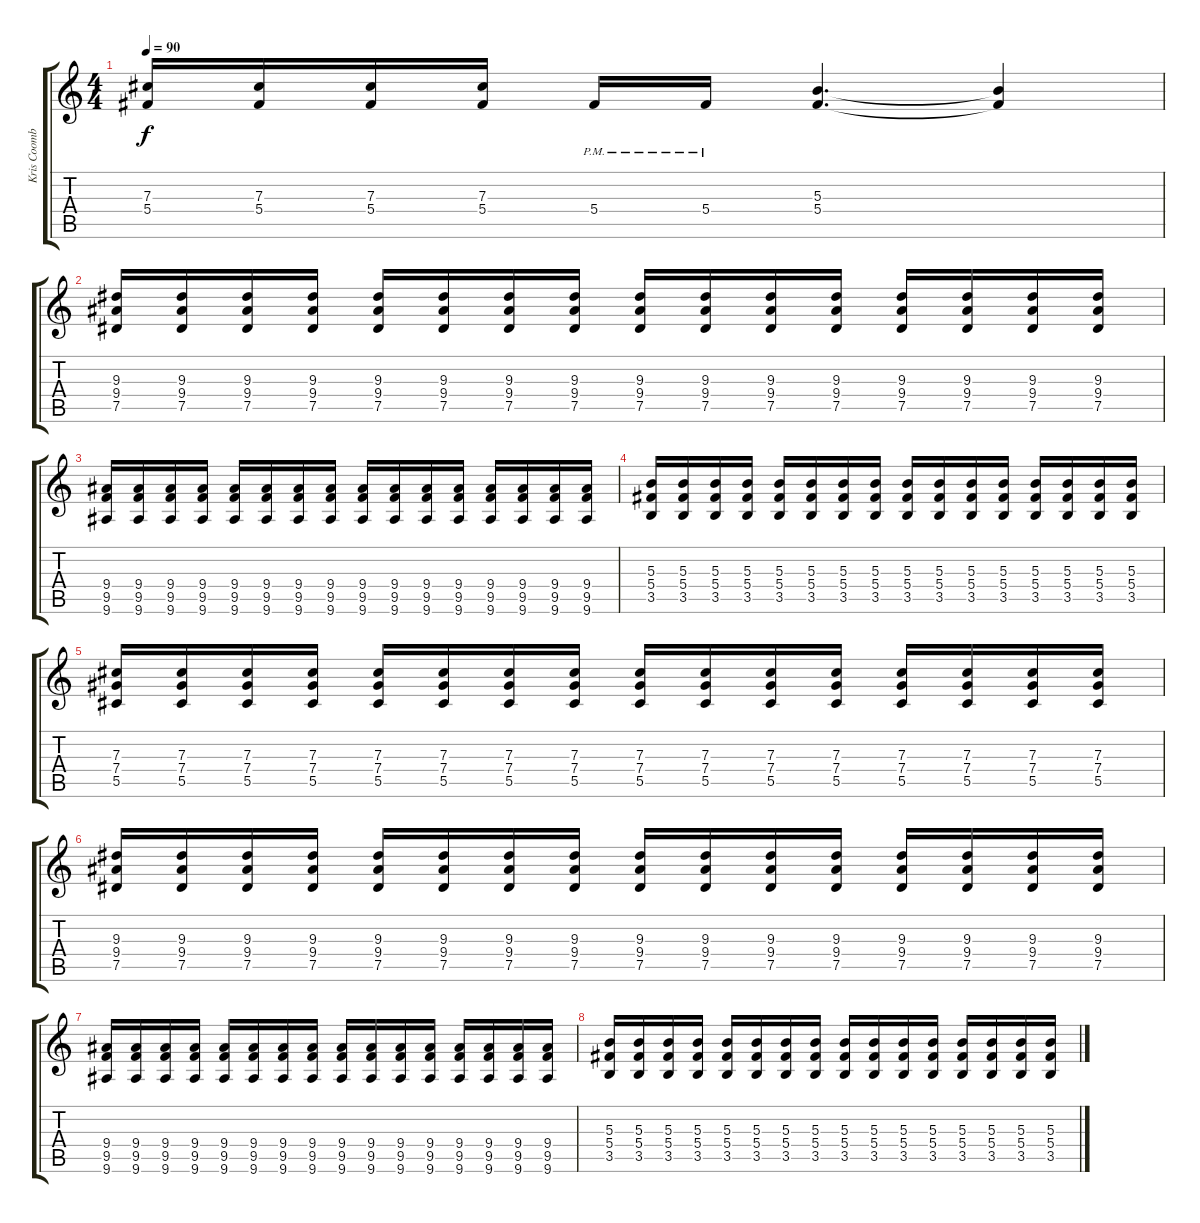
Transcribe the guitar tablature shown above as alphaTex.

\track ("Kris Coombs" "Kris Coomb") {instrument distortionguitar}
\staff {score tabs}
\tuning (Eb4 Bb3 Gb3 Db3 Ab2 Db2) {hide}
\ts (4 4)
\tempo 90
\clef g2
\ks c
(7.3 5.4).16{dy f} (7.3 5.4).16 (7.3 5.4).16 (7.3 5.4).16 5.4{pm}.16 5.4{pm}.16 (5.3 5.4).4{d} (5.3{t} 5.4{t}).4 |
(9.3 9.4 7.5).16 (9.3 9.4 7.5).16 (9.3 9.4 7.5).16 (9.3 9.4 7.5).16 (9.3 9.4 7.5).16 (9.3 9.4 7.5).16 (9.3 9.4 7.5).16 (9.3 9.4 7.5).16 (9.3 9.4 7.5).16 (9.3 9.4 7.5).16 (9.3 9.4 7.5).16 (9.3 9.4 7.5).16 (9.3 9.4 7.5).16 (9.3 9.4 7.5).16 (9.3 9.4 7.5).16 (9.3 9.4 7.5).16 |
(9.4 9.5 9.6).16 (9.4 9.5 9.6).16 (9.4 9.5 9.6).16 (9.4 9.5 9.6).16 (9.4 9.5 9.6).16 (9.4 9.5 9.6).16 (9.4 9.5 9.6).16 (9.4 9.5 9.6).16 (9.4 9.5 9.6).16 (9.4 9.5 9.6).16 (9.4 9.5 9.6).16 (9.4 9.5 9.6).16 (9.4 9.5 9.6).16 (9.4 9.5 9.6).16 (9.4 9.5 9.6).16 (9.4 9.5 9.6).16 |
(5.3 5.4 3.5).16 (5.3 5.4 3.5).16 (5.3 5.4 3.5).16 (5.3 5.4 3.5).16 (5.3 5.4 3.5).16 (5.3 5.4 3.5).16 (5.3 5.4 3.5).16 (5.3 5.4 3.5).16 (5.3 5.4 3.5).16 (5.3 5.4 3.5).16 (5.3 5.4 3.5).16 (5.3 5.4 3.5).16 (5.3 5.4 3.5).16 (5.3 5.4 3.5).16 (5.3 5.4 3.5).16 (5.3 5.4 3.5).16 |
(7.3 7.4 5.5).16 (7.3 7.4 5.5).16 (7.3 7.4 5.5).16 (7.3 7.4 5.5).16 (7.3 7.4 5.5).16 (7.3 7.4 5.5).16 (7.3 7.4 5.5).16 (7.3 7.4 5.5).16 (7.3 7.4 5.5).16 (7.3 7.4 5.5).16 (7.3 7.4 5.5).16 (7.3 7.4 5.5).16 (7.3 7.4 5.5).16 (7.3 7.4 5.5).16 (7.3 7.4 5.5).16 (7.3 7.4 5.5).16 |
(9.3 9.4 7.5).16 (9.3 9.4 7.5).16 (9.3 9.4 7.5).16 (9.3 9.4 7.5).16 (9.3 9.4 7.5).16 (9.3 9.4 7.5).16 (9.3 9.4 7.5).16 (9.3 9.4 7.5).16 (9.3 9.4 7.5).16 (9.3 9.4 7.5).16 (9.3 9.4 7.5).16 (9.3 9.4 7.5).16 (9.3 9.4 7.5).16 (9.3 9.4 7.5).16 (9.3 9.4 7.5).16 (9.3 9.4 7.5).16 |
(9.4 9.5 9.6).16 (9.4 9.5 9.6).16 (9.4 9.5 9.6).16 (9.4 9.5 9.6).16 (9.4 9.5 9.6).16 (9.4 9.5 9.6).16 (9.4 9.5 9.6).16 (9.4 9.5 9.6).16 (9.4 9.5 9.6).16 (9.4 9.5 9.6).16 (9.4 9.5 9.6).16 (9.4 9.5 9.6).16 (9.4 9.5 9.6).16 (9.4 9.5 9.6).16 (9.4 9.5 9.6).16 (9.4 9.5 9.6).16 |
(5.3 5.4 3.5).16 (5.3 5.4 3.5).16 (5.3 5.4 3.5).16 (5.3 5.4 3.5).16 (5.3 5.4 3.5).16 (5.3 5.4 3.5).16 (5.3 5.4 3.5).16 (5.3 5.4 3.5).16 (5.3 5.4 3.5).16 (5.3 5.4 3.5).16 (5.3 5.4 3.5).16 (5.3 5.4 3.5).16 (5.3 5.4 3.5).16 (5.3 5.4 3.5).16 (5.3 5.4 3.5).16 (5.3 5.4 3.5).16
